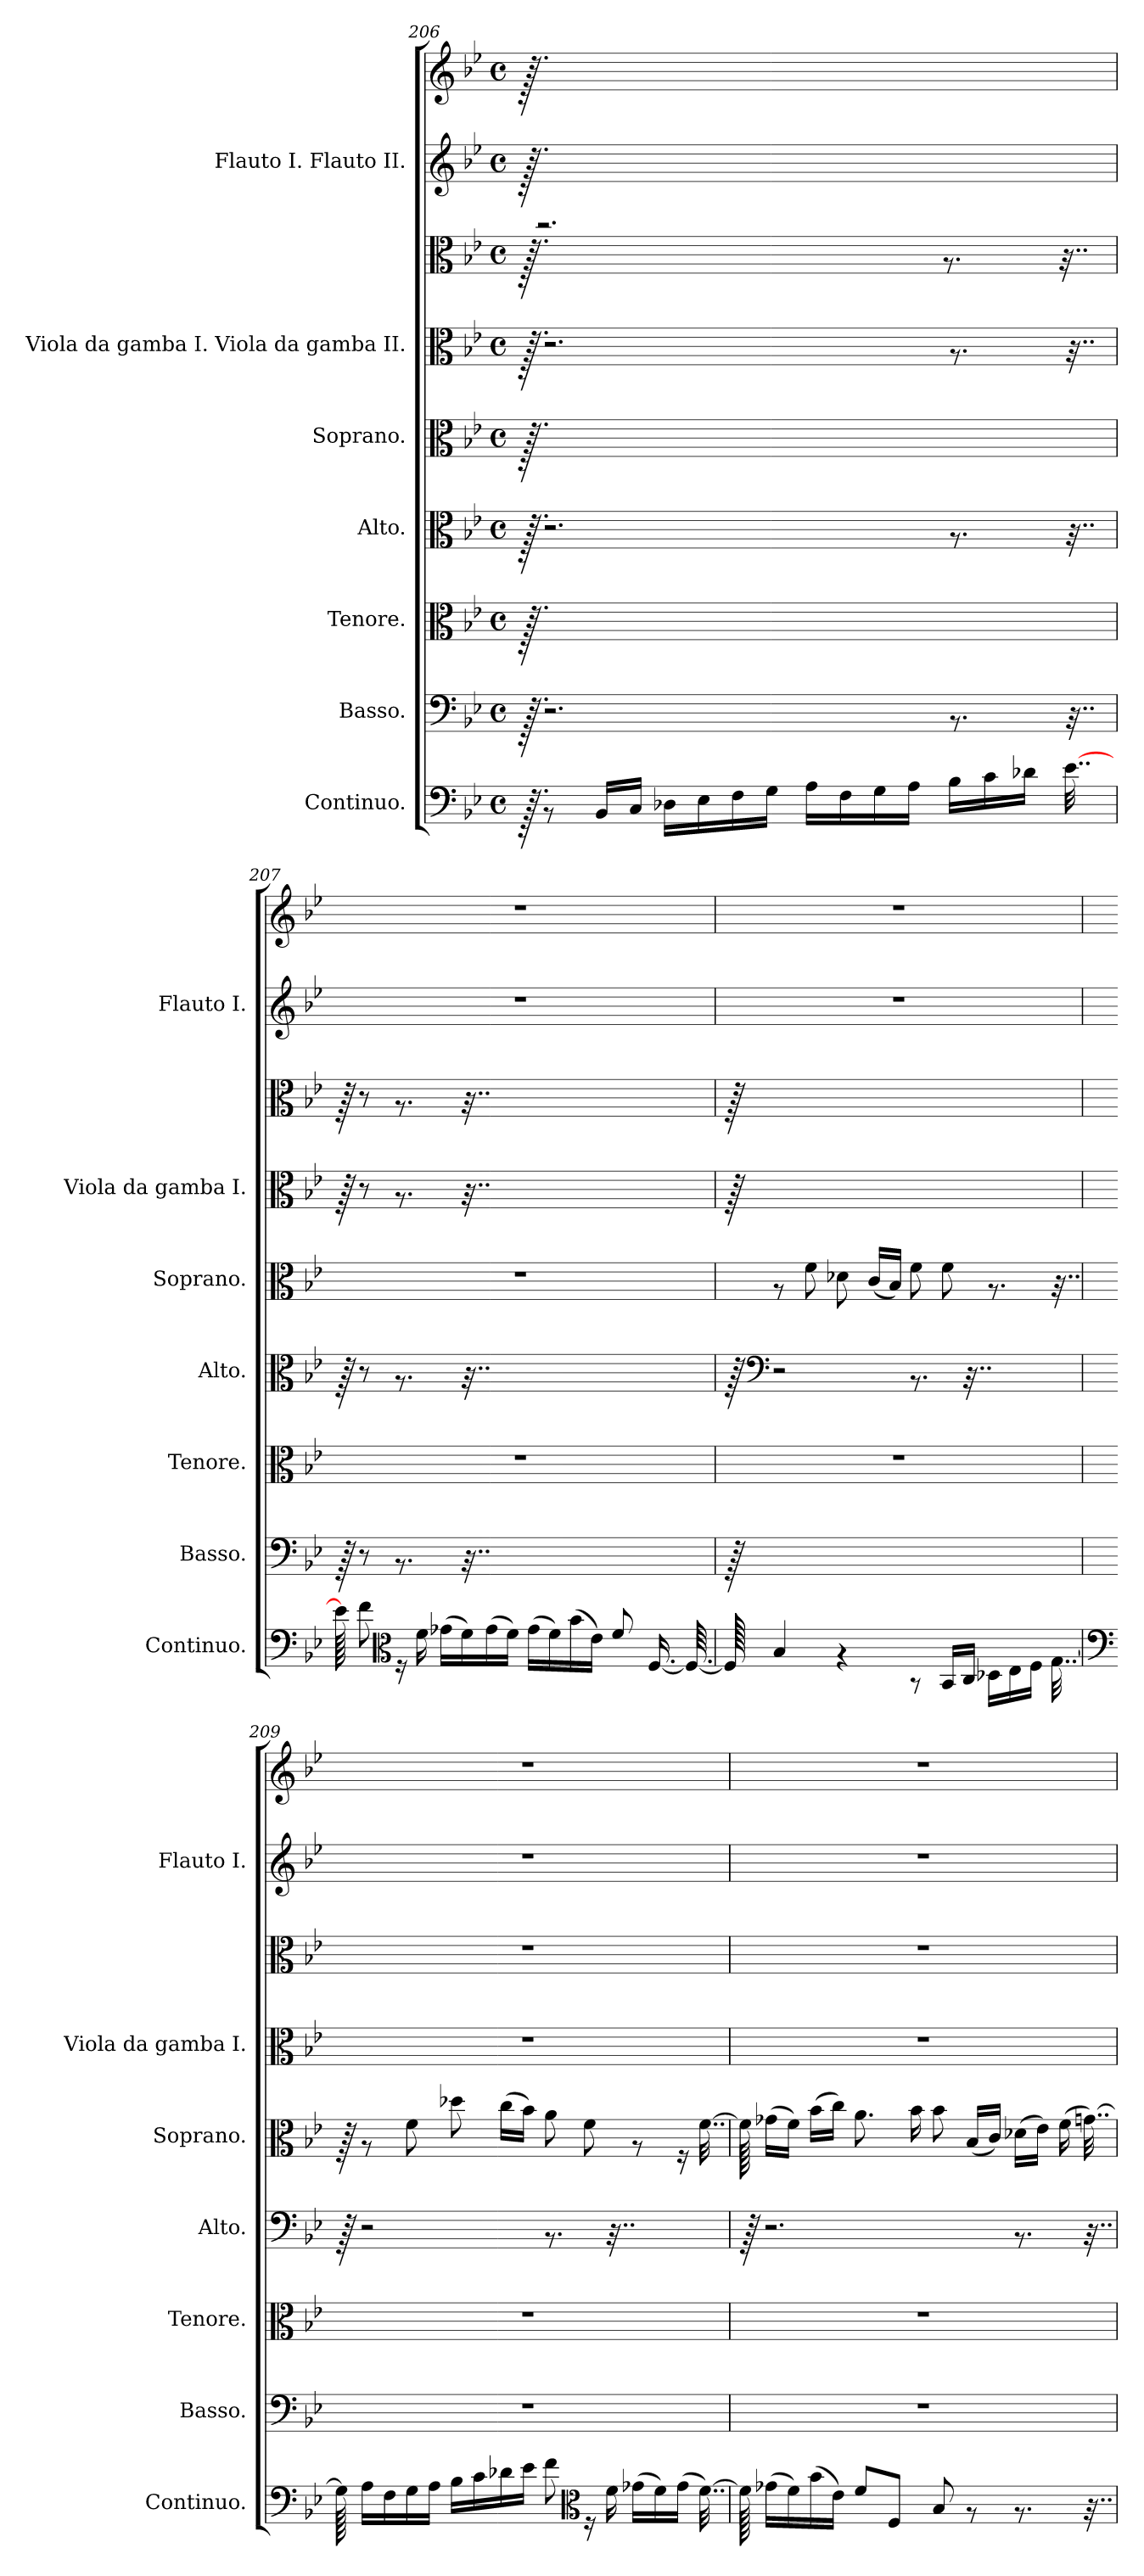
**kern	**kern	**kern	**kern	**kern	**kern	**kern	**kern	**kern
*part7	*part6	*part5	*part4	*part3	*part2	*part2	*part1	*part1
*staff9	*staff8	*staff7	*staff6	*staff5	*staff4	*staff3	*staff2	*staff1
*I"Continuo.	*I"Basso.	*I"Tenore.	*I"Alto.	*I"Soprano.	*I"Viola da gamba I. Viola da gamba II.	*	*I"Flauto I. Flauto II.	*
*I'Continuo.	*I'Basso.	*I'Tenore.	*I'Alto.	*I'Soprano.	*I'Viola da gamba I.	*	*I'Flauto I.	*
!!LO:LB:g=z
*clefF4	*clefF4	*clefC3	*clefC3	*clefC3	*clefC3	*clefC3	*clefG2	*clefG2
*k[b-e-]	*k[b-e-]	*k[b-e-]	*k[b-e-]	*k[b-e-]	*k[b-e-]	*k[b-e-]	*k[b-e-]	*k[b-e-]
*B-:	*B-:	*B-:	*B-:	*B-:	*B-:	*B-:	*B-:	*B-:
*M4/4	*M4/4	*M4/4	*M4/4	*M4/4	*M4/4	*M4/4	*M4/4	*M4/4
*met(c)	*met(c)	*met(c)	*met(c)	*met(c)	*met(c)	*met(c)	*met(c)	*met(c)
=206	=206	=206	=206	=206	=206	=206	=206	=206
*	*	*	*	*	*	*^	*	*
256.rAA	256.rAA	256.rG	256.rG	256.rG	256.rG	128ryy	256.rG	256.rf	256.rf
192ryy	256.ryy	2ryy	256.ryy	2ryy	256.ryy	.	256ryy	2ryy	2ryy
.	.	.	.	.	.	2.rb	.	.	.
.	.	.	.	.	.	.	2ryy	.	.
8rAA	.	.	.	.	.	.	.	.	.
.	2.r	.	2.r	.	2.r	.	.	.	.
16BB-/LL	.	.	.	.	.	.	.	.	.
16C/JJ	.	.	.	.	.	.	.	.	.
16D-X\LL	.	.	.	.	.	.	.	.	.
16E-\	.	.	.	.	.	.	.	.	.
16F\	.	.	.	.	.	.	.	.	.
16G\JJ	.	.	.	.	.	.	.	.	.
.	.	4ryy	.	4ryy	.	.	.	4ryy	4ryy
.	.	.	.	.	.	.	4ryy	.	.
16A\LL	.	.	.	.	.	.	.	.	.
16F\	.	.	.	.	.	.	.	.	.
16G\	.	.	.	.	.	.	.	.	.
16A\JJ	.	.	.	.	.	.	.	.	.
.	.	8ryy	.	8ryy	.	.	.	8ryy	8ryy
.	.	.	.	.	.	8.rG	.	.	.
.	.	.	.	.	.	.	8ryy	.	.
16B-\LL	.	.	.	.	.	.	.	.	.
.	8.rAA	.	8.rG	.	8.rG	.	.	.	.
16c\	.	.	.	.	.	.	.	.	.
.	.	16ryy	.	16ryy	.	.	.	16ryy	16ryy
.	.	.	.	.	.	.	16ryy	.	.
16d-X\JJ	.	.	.	.	.	.	.	.	.
.	.	512%31ryy	.	512%31ryy	.	.	.	512%31ryy	512%31ryy
.	.	.	.	.	.	32..rG	.	.	.
.	.	.	.	.	.	.	32ryy	.	.
[>32..e-\	.	.	.	.	.	.	.	.	.
.	32..rAA	.	32..rG	.	32..rG	.	.	.	.
.	.	.	.	.	.	.	64ryy	.	.
.	.	.	.	.	.	.	128ryy	.	.
.	.	.	.	.	.	256ryy	.	.	.
.	.	.	.	.	.	.	512ryy	.	.
1536ryy	.	.	.	.	.	.	.	.	.
*	*	*	*	*	*	*v	*v	*	*
=207	=207	=207	=207	=207	=207	=207	=207	=207
128e-\]	128rAA	1r	128rG	1r	128rG	128rG	1r	1r
8f\	8r	.	8r	.	8r	8r	.	.
*clefC3	*	*	*	*	*	*	*	*
16rF	8.rAA	.	8.rG	.	8.rG	8.rG	.	.
16f\	.	.	.	.	.	.	.	.
(>16g-X\LL	.	.	.	.	.	.	.	.
16f\)	32..rAA	.	32..rG	.	32..rG	32..rG	.	.
.	2ryy	.	2ryy	.	2ryy	2ryy	.	.
(>16g-\	.	.	.	.	.	.	.	.
16f\JJ)	.	.	.	.	.	.	.	.
(>16g-\LL	.	.	.	.	.	.	.	.
16f\)	.	.	.	.	.	.	.	.
(>16b-\	.	.	.	.	.	.	.	.
16e-\JJ)	.	.	.	.	.	.	.	.
8f/	.	.	.	.	.	.	.	.
.	8ryy	.	8ryy	.	8ryy	8ryy	.	.
[<16.F/	.	.	.	.	.	.	.	.
64.F/_	.	.	.	.	.	.	.	.
!!LO:LB:g=z
=208	=208	=208	=208	=208	=208	=208	=208	=208
128F/]	128rAA	1r	128rG	128ryy	128rG	128rG	1r	1r
*	*	*	*clefF4	*	*	*	*	*
4B-/	2ryy	.	2r	8rG	2ryy	2ryy	.	.
.	.	.	.	8f\	.	.	.	.
4rG	.	.	.	8d-X\	.	.	.	.
.	.	.	.	(<16c/LL	.	.	.	.
.	.	.	.	16B-/JJ)	.	.	.	.
8rAA	4ryy	.	8.rAA	8f\	4ryy	4ryy	.	.
16BB-/LL	.	.	.	8f\	.	.	.	.
16C/JJ	.	.	32..rAA	.	.	.	.	.
.	.	.	4ryy	.	.	.	.	.
16D-X\LL	128%31ryy	.	.	8.rG	128%31ryy	128%31ryy	.	.
16E-\	.	.	.	.	.	.	.	.
16F\JJ	.	.	.	.	.	.	.	.
[>32..G\	.	.	.	32..rG	.	.	.	.
=209	=209	=209	=209	=209	=209	=209	=209	=209
*clefF4	*	*	*	*	*	*	*	*
128G\]	1r	1r	128rAA	128rG	1r	1r	1r	1r
16A\LL	.	.	2r	8rG	.	.	.	.
16F\	.	.	.	.	.	.	.	.
16G\	.	.	.	8f\	.	.	.	.
16A\JJ	.	.	.	.	.	.	.	.
16B-\LL	.	.	.	8dd-X\	.	.	.	.
16c\	.	.	.	.	.	.	.	.
16d-X\	.	.	.	(>16cc\LL	.	.	.	.
16e-\JJ	.	.	.	16b-\JJ)	.	.	.	.
8f\	.	.	8.rAA	8a\	.	.	.	.
*clefC3	*	*	*	*	*	*	*	*
16rF	.	.	.	8f\	.	.	.	.
16f\	.	.	32..rAA	.	.	.	.	.
.	.	.	4ryy	.	.	.	.	.
(>16g-X\LL	.	.	.	8rG	.	.	.	.
16f\)	.	.	.	.	.	.	.	.
(>16g-\JJ	.	.	.	16rF	.	.	.	.
[>32..f\)	.	.	.	[>32..f\	.	.	.	.
!!LO:PB:g=z
=210	=210	=210	=210	=210	=210	=210	=210	=210
128f\]	1r	1r	128rAA	128f\]	1r	1r	1r	1r
(>16g-X\LL	.	.	2.r	(>16g-X\LL	.	.	.	.
16f\)	.	.	.	16f\JJ)	.	.	.	.
(>16b-\	.	.	.	(>16b-\LL	.	.	.	.
16e-\JJ)	.	.	.	16cc\JJ)	.	.	.	.
8f/L	.	.	.	8.a\	.	.	.	.
8F/J	.	.	.	.	.	.	.	.
.	.	.	.	16b-\	.	.	.	.
8B-/	.	.	.	8b-\	.	.	.	.
8rG	.	.	.	(<16B-/LL	.	.	.	.
.	.	.	.	16c/JJ)	.	.	.	.
8.rG	.	.	8.rAA	(>16d-X\LL	.	.	.	.
.	.	.	.	16e-\JJ)	.	.	.	.
.	.	.	.	(>16f\	.	.	.	.
32..rG	.	.	32..rAA	[>32..gn\)	.	.	.	.
=	=	=	=	=	=	=	=	=
*-	*-	*-	*-	*-	*-	*-	*-	*-
